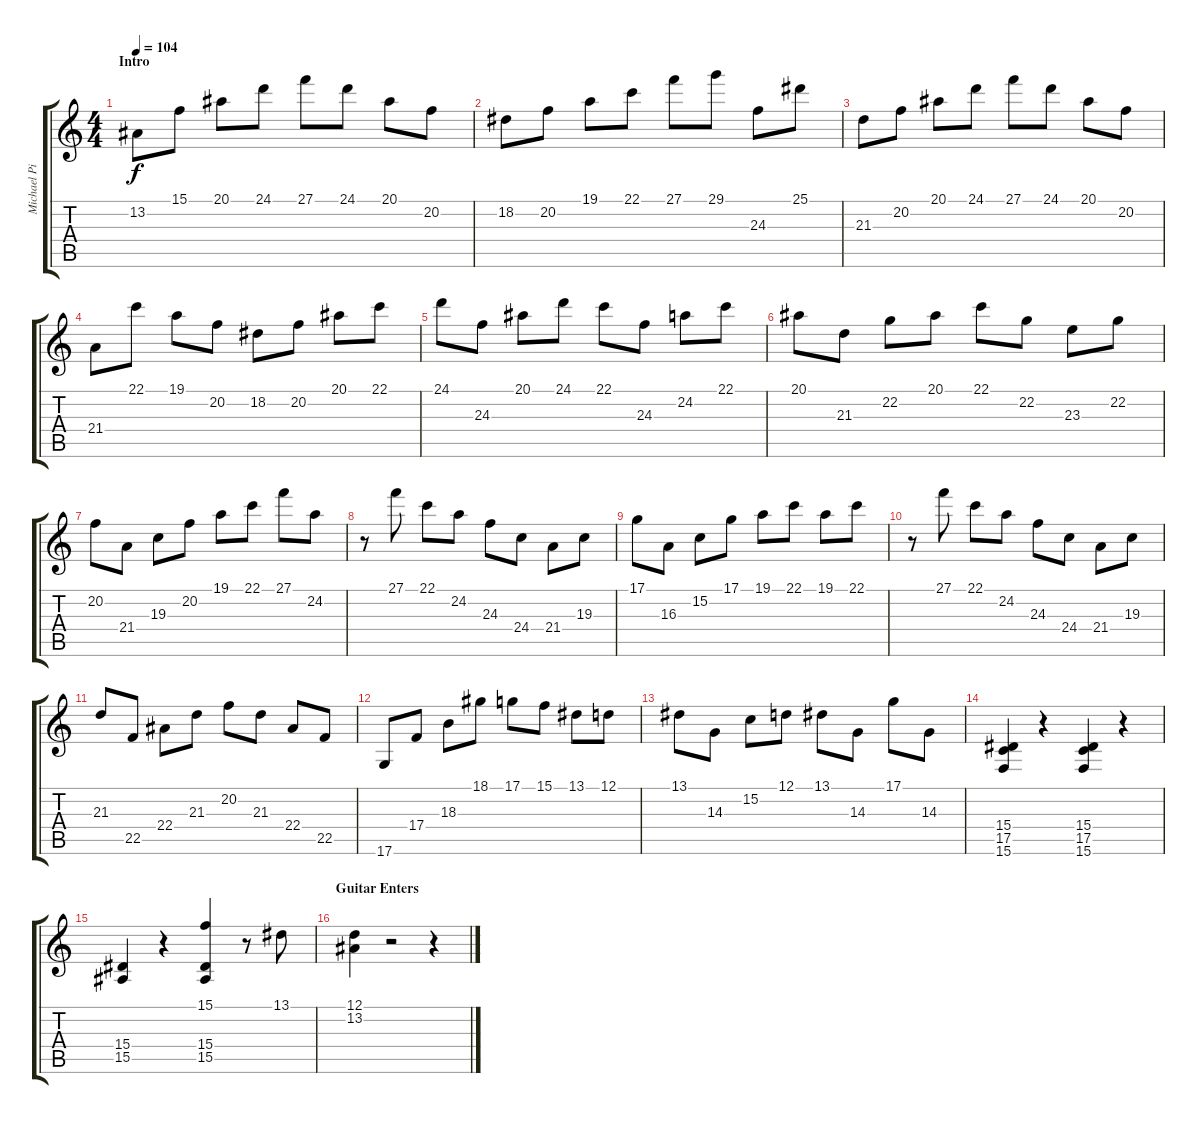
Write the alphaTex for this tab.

\track ("Michael Pinella" "Michael Pi") {instrument acousticgrandpiano}
\staff {score tabs}
\tuning (D4 A3 F3 C3 G2 D2) {hide}
\ts (4 4)
\section ("" "Intro")
\tempo 104
\clef g2
\ks c
13.2.8{dy f instrument acousticgrandpiano} 15.1.8 20.1.8 24.1.8 27.1.8 24.1.8 20.1.8 20.2.8 |
18.2.8 20.2.8 19.1.8 22.1.8 27.1.8 29.1.8 24.3.8 25.1.8 |
21.3.8 20.2.8 20.1.8 24.1.8 27.1.8 24.1.8 20.1.8 20.2.8 |
21.4.8 22.1.8 19.1.8 20.2.8 18.2.8 20.2.8 20.1.8 22.1.8 |
24.1.8 24.3.8 20.1.8 24.1.8 22.1.8 24.3.8 24.2.8 22.1.8 |
20.1.8 21.3.8 22.2.8 20.1.8 22.1.8 22.2.8 23.3.8 22.2.8 |
20.2.8 21.4.8 19.3.8 20.2.8 19.1.8 22.1.8 27.1.8 24.2.8 |
r.8 27.1.8 22.1.8 24.2.8 24.3.8 24.4.8 21.4.8 19.3.8 |
17.1.8 16.3.8 15.2.8 17.1.8 19.1.8 22.1.8 19.1.8 22.1.8 |
r.8 27.1.8 22.1.8 24.2.8 24.3.8 24.4.8 21.4.8 19.3.8 |
21.3.8 22.5.8 22.4.8 21.3.8 20.2.8 21.3.8 22.4.8 22.5.8 |
17.6.8 17.4.8 18.3.8 18.1.8 17.1.8 15.1.8 13.1.8 12.1.8 |
13.1.8 14.3.8 15.2.8 12.1.8 13.1.8 14.3.8 17.1.8 14.3.8 |
(15.4 17.5 15.6).4 r.4 (15.4 17.5 15.6).4 r.4 |
(15.4 15.5).4 r.4 (15.1 15.4 15.5).4 r.8 13.1.8 |
\section ("" "Guitar Enters")
(12.1 13.2).4 r.2 r.4
